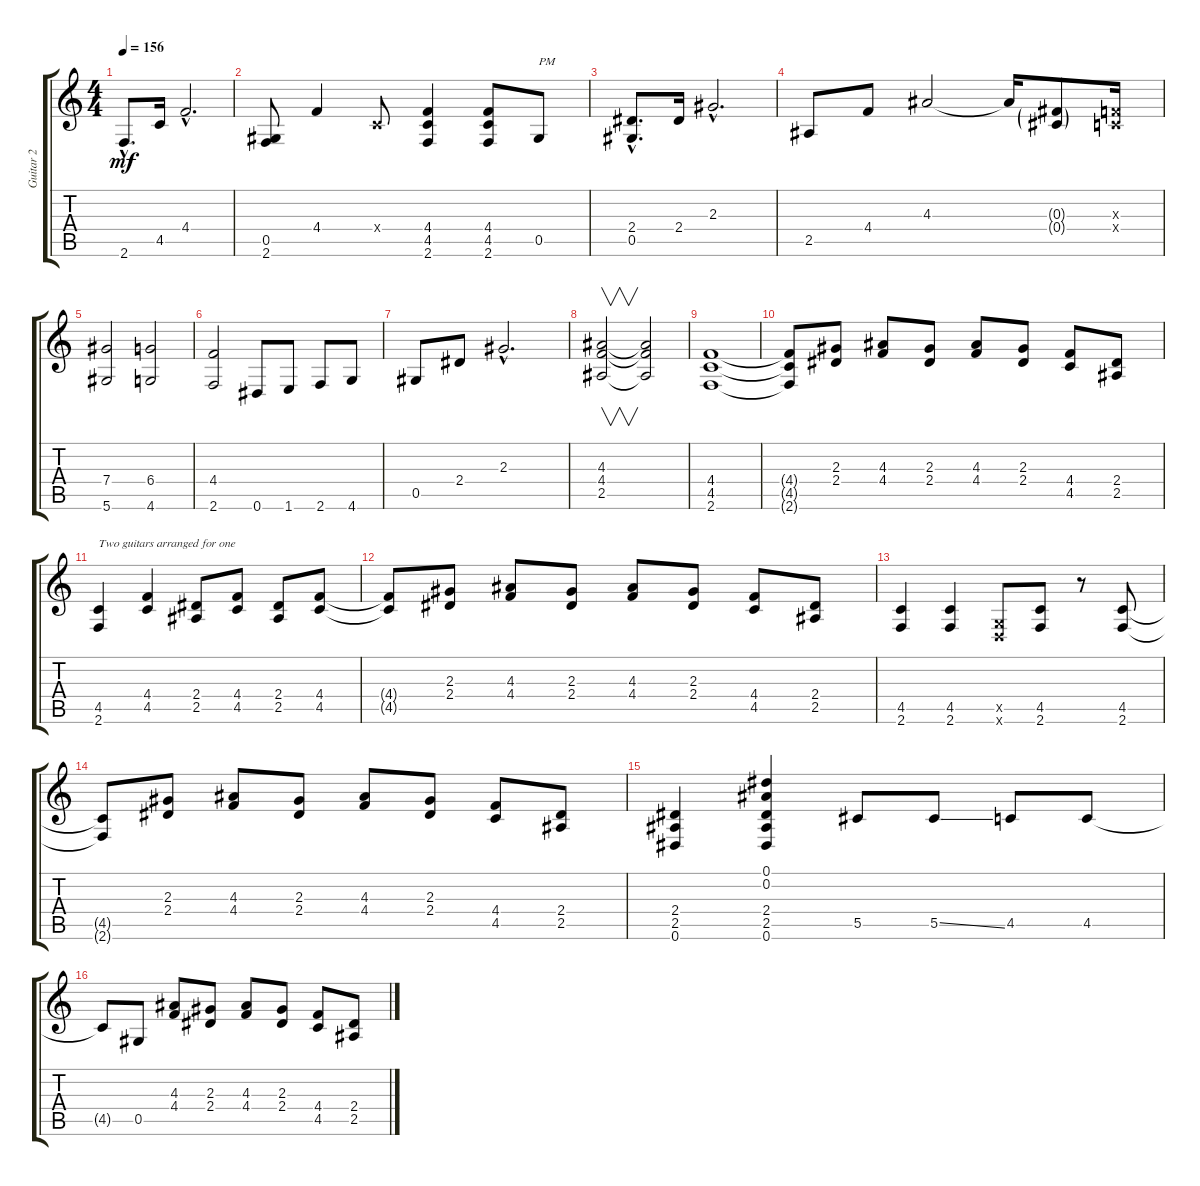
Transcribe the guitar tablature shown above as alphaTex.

\track ("Guitar 2" "Guitar 2") {instrument overdrivenguitar}
\staff {score tabs}
\tuning (Eb4 Bb3 Gb3 Db3 Ab2 Eb2) {hide}
\ts (4 4)
\tempo 156
\clef g2
\ks c
2.6{hac}.8{d dy mf} 4.5.16 4.4{hac}.2{d} |
(0.5 2.6).8 4.4.4 -1.4{x}.8 (4.4 4.5 2.6).4 (4.4 4.5 2.6).8 0.5.8{txt "PM"} |
(2.4{hac} 0.5{hac}).8{d} 2.4.16 2.3{hac}.2{d} |
2.5.8 4.4.8 4.3.2 4.3{t}.16 (0.3{g} 0.4{g}).8 (-1.3{x} -1.4{x}).16 |
(7.4 5.6).2 (6.4 4.6).2 |
(4.4 2.6).2 0.6.8 1.6.8 2.6.8 4.6.8 |
0.5.8 2.4.8 2.3{hac}.2{d} |
(4.3 4.4 2.5).2{v} (4.3{t} 4.4{t} 2.5{t}).2 |
(4.4 4.5 2.6).1 |
(4.4{t} 4.5{t} 2.6{t}).8 (2.3 2.4).8 (4.3 4.4).8 (2.3 2.4).8 (4.3 4.4).8 (2.3 2.4).8 (4.4 4.5).8 (2.4 2.5).8 |
(4.5 2.6).4{txt "Two guitars arranged for one"} (4.4 4.5).4 (2.4 2.5).8 (4.4 4.5).8 (2.4 2.5).8 (4.4 4.5).8 |
(4.4{t} 4.5{t}).8 (2.3 2.4).8 (4.3 4.4).8 (2.3 2.4).8 (4.3 4.4).8 (2.3 2.4).8 (4.4 4.5).8 (2.4 2.5).8 |
(4.5 2.6).4 (4.5 2.6).4 (-1.5{x} -1.6{x}).8 (4.5 2.6).8 r.8 (4.5 2.6).8 |
(4.5{t} 2.6{t}).8 (2.3 2.4).8 (4.3 4.4).8 (2.3 2.4).8 (4.3 4.4).8 (2.3 2.4).8 (4.4 4.5).8 (2.4 2.5).8 |
(2.4 2.5 0.6).4 (0.1 0.2 2.4 2.5 0.6).4 5.5.8 5.5{ss}.8 4.5.8 4.5.8 |
4.5{t}.8 0.5.8 (4.3 4.4).8 (2.3 2.4).8 (4.3 4.4).8 (2.3 2.4).8 (4.4 4.5).8 (2.4 2.5).8
